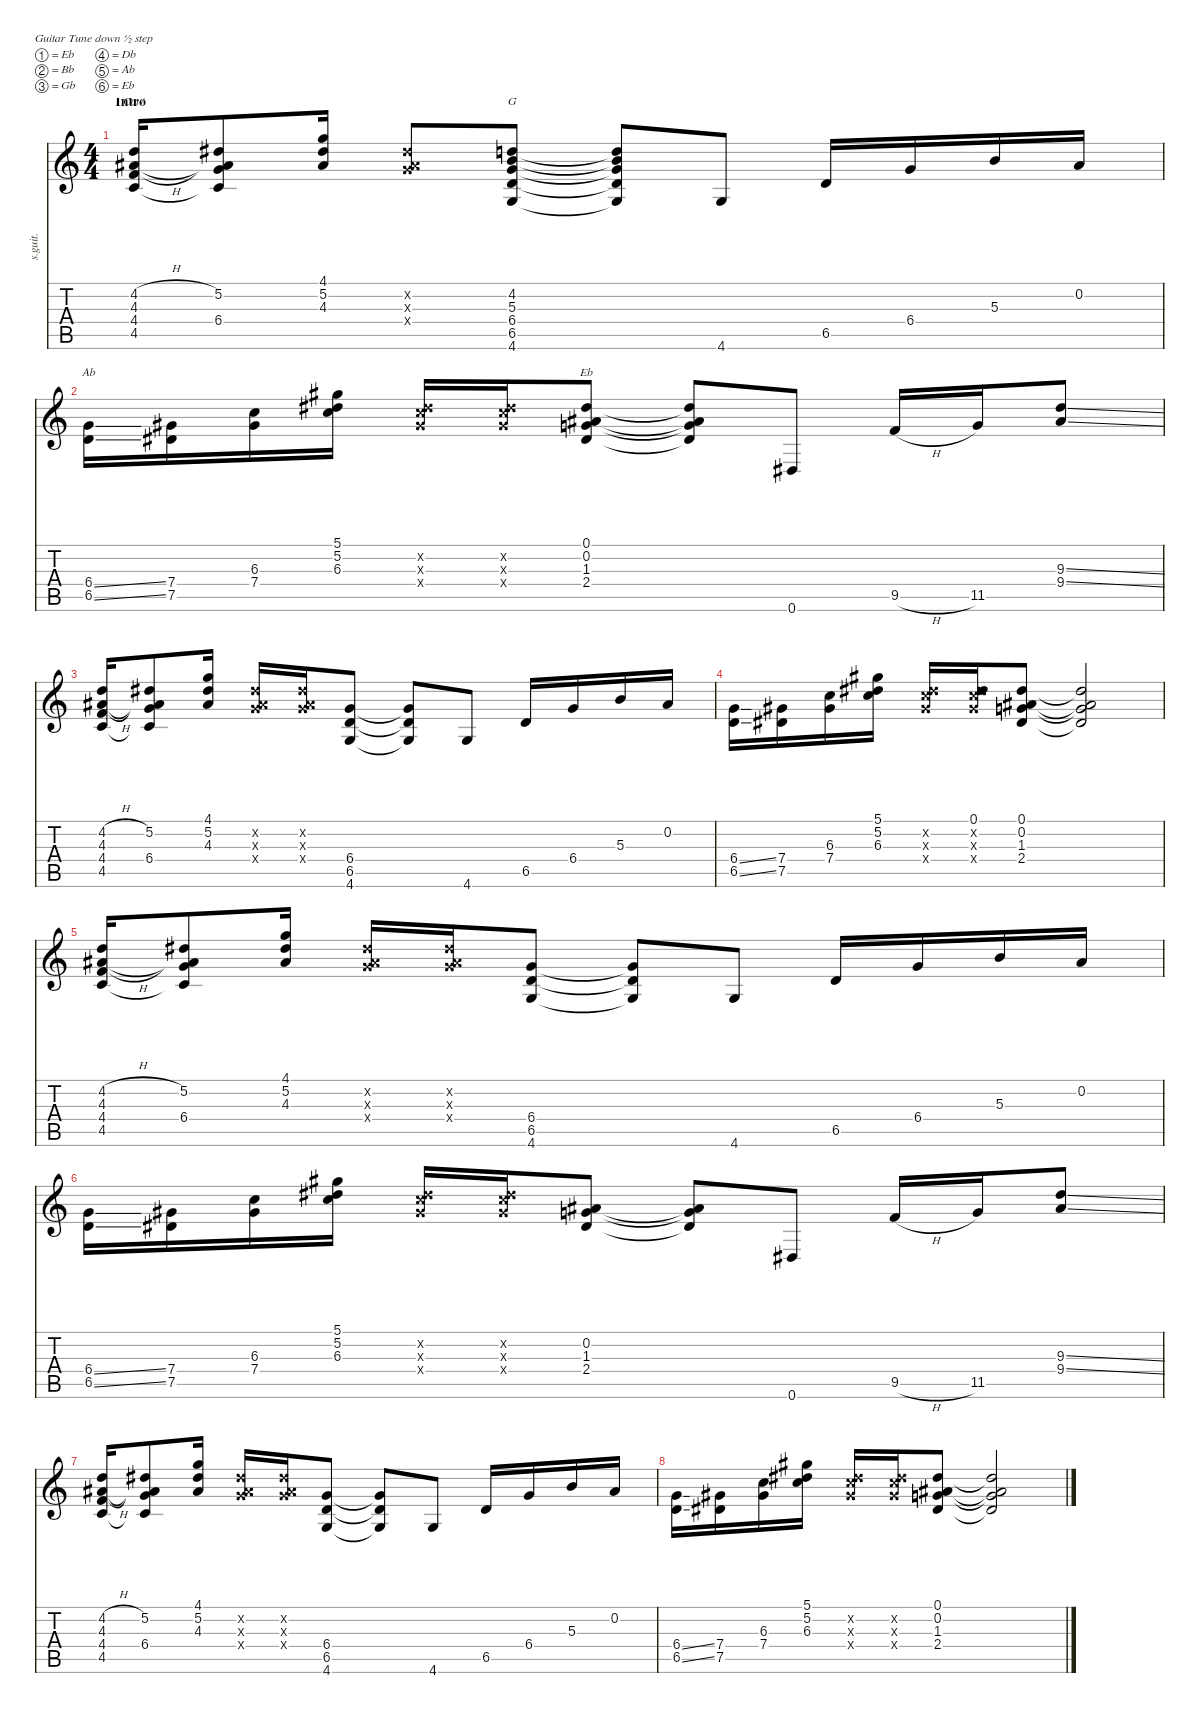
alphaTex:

\defaultSystemsLayout 4
\hideDynamics
\bracketExtendMode nobrackets
\track ("Lead Guitar (Rivers Cuomo)" "s.guit.") {instrument electricguitarclean}
\staff {score tabs}
\tuning (Eb4 Bb3 Gb3 Db3 Ab2 Eb2)
\chord ("Cm7" 3 1 2 2 0 x) {showdiagram false}
\chord ("G" 3 1 2 2 0 x) {showdiagram false}
\chord ("Ab" 3 1 2 2 0 x) {showdiagram false}
\chord ("Eb" 3 1 2 2 0 x) {showdiagram false}
\ts (4 4)
\beaming (8 2 2 2 2)
\section ("" "Intro")
\tempo (76 hide)
\clef g2
\ks c
(4.2{h} 4.3{acc #} 4.4{h} 4.5).16{ch "Cm7" lyrics (0 "") lyrics (1 "") lyrics (2 "") lyrics (3 "") lyrics (4 "") lyrics (5 "") lyrics (6 "") lyrics (7 "") lyrics (8 "") lyrics (9 "") dy f instrument electricguitarclean} (5.2{acc #} 4.3{t acc #} 6.4 4.5{t}).8{lyrics (0 "") lyrics (1 "") lyrics (2 "") lyrics (3 "") lyrics (4 "") lyrics (5 "") lyrics (6 "") lyrics (7 "") lyrics (8 "") lyrics (9 "")} (4.1 5.2{acc #} 4.3{acc #}).16{lyrics (0 "") lyrics (1 "") lyrics (2 "") lyrics (3 "") lyrics (4 "") lyrics (5 "") lyrics (6 "") lyrics (7 "") lyrics (8 "") lyrics (9 "")} (5.2{x acc #} 4.3{x acc #} 6.4{x}).8{lyrics (0 "") lyrics (1 "") lyrics (2 "") lyrics (3 "") lyrics (4 "") lyrics (5 "") lyrics (6 "") lyrics (7 "") lyrics (8 "") lyrics (9 "")} (4.2 5.3 6.4 6.5 4.6).8{ch "G" lyrics (0 "") lyrics (1 "") lyrics (2 "") lyrics (3 "") lyrics (4 "") lyrics (5 "") lyrics (6 "") lyrics (7 "") lyrics (8 "") lyrics (9 "")} (4.2{t} 5.3{t} 6.4{t} 6.5{t} 4.6{t}).8{lyrics (0 "") lyrics (1 "") lyrics (2 "") lyrics (3 "") lyrics (4 "") lyrics (5 "") lyrics (6 "") lyrics (7 "") lyrics (8 "") lyrics (9 "")} 4.6.8{lyrics (0 "") lyrics (1 "") lyrics (2 "") lyrics (3 "") lyrics (4 "") lyrics (5 "") lyrics (6 "") lyrics (7 "") lyrics (8 "") lyrics (9 "")} 6.5.16{lyrics (0 "") lyrics (1 "") lyrics (2 "") lyrics (3 "") lyrics (4 "") lyrics (5 "") lyrics (6 "") lyrics (7 "") lyrics (8 "") lyrics (9 "")} 6.4.16{lyrics (0 "") lyrics (1 "") lyrics (2 "") lyrics (3 "") lyrics (4 "") lyrics (5 "") lyrics (6 "") lyrics (7 "") lyrics (8 "") lyrics (9 "")} 5.3.16{lyrics (0 "") lyrics (1 "") lyrics (2 "") lyrics (3 "") lyrics (4 "") lyrics (5 "") lyrics (6 "") lyrics (7 "") lyrics (8 "") lyrics (9 "")} 0.2{acc #}.16{lyrics (0 "") lyrics (1 "") lyrics (2 "") lyrics (3 "") lyrics (4 "") lyrics (5 "") lyrics (6 "") lyrics (7 "") lyrics (8 "") lyrics (9 "")} |
(6.4{ss} 6.5{ss}).16{ch "Ab" lyrics (0 "") lyrics (1 "") lyrics (2 "") lyrics (3 "") lyrics (4 "") lyrics (5 "") lyrics (6 "") lyrics (7 "") lyrics (8 "") lyrics (9 "")} (7.4{acc #} 7.5{acc #}).16{lyrics (0 "") lyrics (1 "") lyrics (2 "") lyrics (3 "") lyrics (4 "") lyrics (5 "") lyrics (6 "") lyrics (7 "") lyrics (8 "") lyrics (9 "")} (6.3 7.4{acc #}).16{lyrics (0 "") lyrics (1 "") lyrics (2 "") lyrics (3 "") lyrics (4 "") lyrics (5 "") lyrics (6 "") lyrics (7 "") lyrics (8 "") lyrics (9 "")} (5.1{acc #} 5.2{acc #} 6.3).16{lyrics (0 "") lyrics (1 "") lyrics (2 "") lyrics (3 "") lyrics (4 "") lyrics (5 "") lyrics (6 "") lyrics (7 "") lyrics (8 "") lyrics (9 "")} (5.2{x acc #} 6.3{x} 7.4{x acc #}).16{lyrics (0 "") lyrics (1 "") lyrics (2 "") lyrics (3 "") lyrics (4 "") lyrics (5 "") lyrics (6 "") lyrics (7 "") lyrics (8 "") lyrics (9 "")} (5.2{x acc #} 6.3{x} 7.4{x acc #}).16{lyrics (0 "") lyrics (1 "") lyrics (2 "") lyrics (3 "") lyrics (4 "") lyrics (5 "") lyrics (6 "") lyrics (7 "") lyrics (8 "") lyrics (9 "")} (0.1{acc #} 0.2{acc #} 1.3 2.4{acc #}).8{ch "Eb" lyrics (0 "") lyrics (1 "") lyrics (2 "") lyrics (3 "") lyrics (4 "") lyrics (5 "") lyrics (6 "") lyrics (7 "") lyrics (8 "") lyrics (9 "")} (0.1{t acc #} 0.2{t acc #} 1.3{t} 2.4{t acc #}).8{lyrics (0 "") lyrics (1 "") lyrics (2 "") lyrics (3 "") lyrics (4 "") lyrics (5 "") lyrics (6 "") lyrics (7 "") lyrics (8 "") lyrics (9 "")} 0.6{acc #}.8{lyrics (0 "") lyrics (1 "") lyrics (2 "") lyrics (3 "") lyrics (4 "") lyrics (5 "") lyrics (6 "") lyrics (7 "") lyrics (8 "") lyrics (9 "")} 9.5{h}.16{lyrics (0 "") lyrics (1 "") lyrics (2 "") lyrics (3 "") lyrics (4 "") lyrics (5 "") lyrics (6 "") lyrics (7 "") lyrics (8 "") lyrics (9 "")} 11.5.16{lyrics (0 "") lyrics (1 "") lyrics (2 "") lyrics (3 "") lyrics (4 "") lyrics (5 "") lyrics (6 "") lyrics (7 "") lyrics (8 "") lyrics (9 "")} (9.3{ss acc #} 9.4{ss acc #}).8{lyrics (0 "") lyrics (1 "") lyrics (2 "") lyrics (3 "") lyrics (4 "") lyrics (5 "") lyrics (6 "") lyrics (7 "") lyrics (8 "") lyrics (9 "")} |
(4.2{h} 4.3{acc #} 4.4{h} 4.5).16{lyrics (0 "") lyrics (1 "") lyrics (2 "") lyrics (3 "") lyrics (4 "") lyrics (5 "") lyrics (6 "") lyrics (7 "") lyrics (8 "") lyrics (9 "")} (5.2{acc #} 4.3{t acc #} 6.4 4.5{t}).8{lyrics (0 "") lyrics (1 "") lyrics (2 "") lyrics (3 "") lyrics (4 "") lyrics (5 "") lyrics (6 "") lyrics (7 "") lyrics (8 "") lyrics (9 "")} (4.1 5.2{acc #} 4.3{acc #}).16{lyrics (0 "") lyrics (1 "") lyrics (2 "") lyrics (3 "") lyrics (4 "") lyrics (5 "") lyrics (6 "") lyrics (7 "") lyrics (8 "") lyrics (9 "")} (5.2{x acc #} 4.3{x acc #} 6.4{x}).16{lyrics (0 "") lyrics (1 "") lyrics (2 "") lyrics (3 "") lyrics (4 "") lyrics (5 "") lyrics (6 "") lyrics (7 "") lyrics (8 "") lyrics (9 "")} (5.2{x acc #} 4.3{x acc #} 6.4{x}).16{lyrics (0 "") lyrics (1 "") lyrics (2 "") lyrics (3 "") lyrics (4 "") lyrics (5 "") lyrics (6 "") lyrics (7 "") lyrics (8 "") lyrics (9 "")} (6.4 6.5 4.6).8{lyrics (0 "") lyrics (1 "") lyrics (2 "") lyrics (3 "") lyrics (4 "") lyrics (5 "") lyrics (6 "") lyrics (7 "") lyrics (8 "") lyrics (9 "")} (6.4{t} 6.5{t} 4.6{t}).8{lyrics (0 "") lyrics (1 "") lyrics (2 "") lyrics (3 "") lyrics (4 "") lyrics (5 "") lyrics (6 "") lyrics (7 "") lyrics (8 "") lyrics (9 "")} 4.6.8{lyrics (0 "") lyrics (1 "") lyrics (2 "") lyrics (3 "") lyrics (4 "") lyrics (5 "") lyrics (6 "") lyrics (7 "") lyrics (8 "") lyrics (9 "")} 6.5.16{lyrics (0 "") lyrics (1 "") lyrics (2 "") lyrics (3 "") lyrics (4 "") lyrics (5 "") lyrics (6 "") lyrics (7 "") lyrics (8 "") lyrics (9 "")} 6.4.16{lyrics (0 "") lyrics (1 "") lyrics (2 "") lyrics (3 "") lyrics (4 "") lyrics (5 "") lyrics (6 "") lyrics (7 "") lyrics (8 "") lyrics (9 "")} 5.3.16{lyrics (0 "") lyrics (1 "") lyrics (2 "") lyrics (3 "") lyrics (4 "") lyrics (5 "") lyrics (6 "") lyrics (7 "") lyrics (8 "") lyrics (9 "")} 0.2{acc #}.16{lyrics (0 "") lyrics (1 "") lyrics (2 "") lyrics (3 "") lyrics (4 "") lyrics (5 "") lyrics (6 "") lyrics (7 "") lyrics (8 "") lyrics (9 "")} |
(6.4{ss} 6.5{ss}).16{lyrics (0 "") lyrics (1 "") lyrics (2 "") lyrics (3 "") lyrics (4 "") lyrics (5 "") lyrics (6 "") lyrics (7 "") lyrics (8 "") lyrics (9 "")} (7.4{acc #} 7.5{acc #}).16{lyrics (0 "") lyrics (1 "") lyrics (2 "") lyrics (3 "") lyrics (4 "") lyrics (5 "") lyrics (6 "") lyrics (7 "") lyrics (8 "") lyrics (9 "")} (6.3 7.4{acc #}).16{lyrics (0 "") lyrics (1 "") lyrics (2 "") lyrics (3 "") lyrics (4 "") lyrics (5 "") lyrics (6 "") lyrics (7 "") lyrics (8 "") lyrics (9 "")} (5.1{acc #} 5.2{acc #} 6.3).16{lyrics (0 "") lyrics (1 "") lyrics (2 "") lyrics (3 "") lyrics (4 "") lyrics (5 "") lyrics (6 "") lyrics (7 "") lyrics (8 "") lyrics (9 "")} (5.2{x acc #} 6.3{x} 7.4{x acc #}).16{lyrics (0 "") lyrics (1 "") lyrics (2 "") lyrics (3 "") lyrics (4 "") lyrics (5 "") lyrics (6 "") lyrics (7 "") lyrics (8 "") lyrics (9 "")} (0.1{acc #} 5.2{x acc #} 6.3{x} 7.4{x acc #}).16{lyrics (0 "") lyrics (1 "") lyrics (2 "") lyrics (3 "") lyrics (4 "") lyrics (5 "") lyrics (6 "") lyrics (7 "") lyrics (8 "") lyrics (9 "")} (0.1{acc #} 0.2{acc #} 1.3 2.4{acc #}).8{lyrics (0 "") lyrics (1 "") lyrics (2 "") lyrics (3 "") lyrics (4 "") lyrics (5 "") lyrics (6 "") lyrics (7 "") lyrics (8 "") lyrics (9 "")} (0.1{t acc #} 0.2{t acc #} 1.3{t} 2.4{t acc #}).2{lyrics (0 "") lyrics (1 "") lyrics (2 "") lyrics (3 "") lyrics (4 "") lyrics (5 "") lyrics (6 "") lyrics (7 "") lyrics (8 "") lyrics (9 "")} |
(4.2{h} 4.3{acc #} 4.4{h} 4.5).16{lyrics (0 "") lyrics (1 "") lyrics (2 "") lyrics (3 "") lyrics (4 "") lyrics (5 "") lyrics (6 "") lyrics (7 "") lyrics (8 "") lyrics (9 "")} (5.2{acc #} 4.3{t acc #} 6.4 4.5{t}).8{lyrics (0 "") lyrics (1 "") lyrics (2 "") lyrics (3 "") lyrics (4 "") lyrics (5 "") lyrics (6 "") lyrics (7 "") lyrics (8 "") lyrics (9 "")} (4.1 5.2{acc #} 4.3{acc #}).16{lyrics (0 "") lyrics (1 "") lyrics (2 "") lyrics (3 "") lyrics (4 "") lyrics (5 "") lyrics (6 "") lyrics (7 "") lyrics (8 "") lyrics (9 "")} (5.2{x acc #} 4.3{x acc #} 6.4{x}).16{lyrics (0 "") lyrics (1 "") lyrics (2 "") lyrics (3 "") lyrics (4 "") lyrics (5 "") lyrics (6 "") lyrics (7 "") lyrics (8 "") lyrics (9 "")} (5.2{x acc #} 4.3{x acc #} 6.4{x}).16{lyrics (0 "") lyrics (1 "") lyrics (2 "") lyrics (3 "") lyrics (4 "") lyrics (5 "") lyrics (6 "") lyrics (7 "") lyrics (8 "") lyrics (9 "")} (6.4 6.5 4.6).8{lyrics (0 "") lyrics (1 "") lyrics (2 "") lyrics (3 "") lyrics (4 "") lyrics (5 "") lyrics (6 "") lyrics (7 "") lyrics (8 "") lyrics (9 "")} (6.4{t} 6.5{t} 4.6{t}).8{lyrics (0 "") lyrics (1 "") lyrics (2 "") lyrics (3 "") lyrics (4 "") lyrics (5 "") lyrics (6 "") lyrics (7 "") lyrics (8 "") lyrics (9 "")} 4.6.8{lyrics (0 "") lyrics (1 "") lyrics (2 "") lyrics (3 "") lyrics (4 "") lyrics (5 "") lyrics (6 "") lyrics (7 "") lyrics (8 "") lyrics (9 "")} 6.5.16{lyrics (0 "") lyrics (1 "") lyrics (2 "") lyrics (3 "") lyrics (4 "") lyrics (5 "") lyrics (6 "") lyrics (7 "") lyrics (8 "") lyrics (9 "")} 6.4.16{lyrics (0 "") lyrics (1 "") lyrics (2 "") lyrics (3 "") lyrics (4 "") lyrics (5 "") lyrics (6 "") lyrics (7 "") lyrics (8 "") lyrics (9 "")} 5.3.16{lyrics (0 "") lyrics (1 "") lyrics (2 "") lyrics (3 "") lyrics (4 "") lyrics (5 "") lyrics (6 "") lyrics (7 "") lyrics (8 "") lyrics (9 "")} 0.2{acc #}.16{lyrics (0 "") lyrics (1 "") lyrics (2 "") lyrics (3 "") lyrics (4 "") lyrics (5 "") lyrics (6 "") lyrics (7 "") lyrics (8 "") lyrics (9 "")} |
(6.4{ss} 6.5{ss}).16{lyrics (0 "") lyrics (1 "") lyrics (2 "") lyrics (3 "") lyrics (4 "") lyrics (5 "") lyrics (6 "") lyrics (7 "") lyrics (8 "") lyrics (9 "")} (7.4{acc #} 7.5{acc #}).16{lyrics (0 "") lyrics (1 "") lyrics (2 "") lyrics (3 "") lyrics (4 "") lyrics (5 "") lyrics (6 "") lyrics (7 "") lyrics (8 "") lyrics (9 "")} (6.3 7.4{acc #}).16{lyrics (0 "") lyrics (1 "") lyrics (2 "") lyrics (3 "") lyrics (4 "") lyrics (5 "") lyrics (6 "") lyrics (7 "") lyrics (8 "") lyrics (9 "")} (5.1{acc #} 5.2{acc #} 6.3).16{lyrics (0 "") lyrics (1 "") lyrics (2 "") lyrics (3 "") lyrics (4 "") lyrics (5 "") lyrics (6 "") lyrics (7 "") lyrics (8 "") lyrics (9 "")} (5.2{x acc #} 6.3{x} 7.4{x acc #}).16{lyrics (0 "") lyrics (1 "") lyrics (2 "") lyrics (3 "") lyrics (4 "") lyrics (5 "") lyrics (6 "") lyrics (7 "") lyrics (8 "") lyrics (9 "")} (5.2{x acc #} 6.3{x} 7.4{x acc #}).16{lyrics (0 "") lyrics (1 "") lyrics (2 "") lyrics (3 "") lyrics (4 "") lyrics (5 "") lyrics (6 "") lyrics (7 "") lyrics (8 "") lyrics (9 "")} (0.2{acc #} 1.3 2.4{acc #}).8{lyrics (0 "") lyrics (1 "") lyrics (2 "") lyrics (3 "") lyrics (4 "") lyrics (5 "") lyrics (6 "") lyrics (7 "") lyrics (8 "") lyrics (9 "")} (0.2{t acc #} 1.3{t} 2.4{t acc #}).8{lyrics (0 "") lyrics (1 "") lyrics (2 "") lyrics (3 "") lyrics (4 "") lyrics (5 "") lyrics (6 "") lyrics (7 "") lyrics (8 "") lyrics (9 "")} 0.6{acc #}.8{lyrics (0 "") lyrics (1 "") lyrics (2 "") lyrics (3 "") lyrics (4 "") lyrics (5 "") lyrics (6 "") lyrics (7 "") lyrics (8 "") lyrics (9 "")} 9.5{h}.16{lyrics (0 "") lyrics (1 "") lyrics (2 "") lyrics (3 "") lyrics (4 "") lyrics (5 "") lyrics (6 "") lyrics (7 "") lyrics (8 "") lyrics (9 "")} 11.5.16{lyrics (0 "") lyrics (1 "") lyrics (2 "") lyrics (3 "") lyrics (4 "") lyrics (5 "") lyrics (6 "") lyrics (7 "") lyrics (8 "") lyrics (9 "")} (9.3{ss acc #} 9.4{ss acc #}).8{lyrics (0 "") lyrics (1 "") lyrics (2 "") lyrics (3 "") lyrics (4 "") lyrics (5 "") lyrics (6 "") lyrics (7 "") lyrics (8 "") lyrics (9 "")} |
(4.2{h} 4.3{acc #} 4.4{h} 4.5).16{lyrics (0 "") lyrics (1 "") lyrics (2 "") lyrics (3 "") lyrics (4 "") lyrics (5 "") lyrics (6 "") lyrics (7 "") lyrics (8 "") lyrics (9 "")} (5.2{acc #} 4.3{t acc #} 6.4 4.5{t}).8{lyrics (0 "") lyrics (1 "") lyrics (2 "") lyrics (3 "") lyrics (4 "") lyrics (5 "") lyrics (6 "") lyrics (7 "") lyrics (8 "") lyrics (9 "")} (4.1 5.2{acc #} 4.3{acc #}).16{lyrics (0 "") lyrics (1 "") lyrics (2 "") lyrics (3 "") lyrics (4 "") lyrics (5 "") lyrics (6 "") lyrics (7 "") lyrics (8 "") lyrics (9 "")} (5.2{x acc #} 4.3{x acc #} 6.4{x}).16{lyrics (0 "") lyrics (1 "") lyrics (2 "") lyrics (3 "") lyrics (4 "") lyrics (5 "") lyrics (6 "") lyrics (7 "") lyrics (8 "") lyrics (9 "")} (5.2{x acc #} 4.3{x acc #} 6.4{x}).16{lyrics (0 "") lyrics (1 "") lyrics (2 "") lyrics (3 "") lyrics (4 "") lyrics (5 "") lyrics (6 "") lyrics (7 "") lyrics (8 "") lyrics (9 "")} (6.4 6.5 4.6).8{lyrics (0 "") lyrics (1 "") lyrics (2 "") lyrics (3 "") lyrics (4 "") lyrics (5 "") lyrics (6 "") lyrics (7 "") lyrics (8 "") lyrics (9 "")} (6.4{t} 6.5{t} 4.6{t}).8{lyrics (0 "") lyrics (1 "") lyrics (2 "") lyrics (3 "") lyrics (4 "") lyrics (5 "") lyrics (6 "") lyrics (7 "") lyrics (8 "") lyrics (9 "")} 4.6.8{lyrics (0 "") lyrics (1 "") lyrics (2 "") lyrics (3 "") lyrics (4 "") lyrics (5 "") lyrics (6 "") lyrics (7 "") lyrics (8 "") lyrics (9 "")} 6.5.16{lyrics (0 "") lyrics (1 "") lyrics (2 "") lyrics (3 "") lyrics (4 "") lyrics (5 "") lyrics (6 "") lyrics (7 "") lyrics (8 "") lyrics (9 "")} 6.4.16{lyrics (0 "") lyrics (1 "") lyrics (2 "") lyrics (3 "") lyrics (4 "") lyrics (5 "") lyrics (6 "") lyrics (7 "") lyrics (8 "") lyrics (9 "")} 5.3.16{lyrics (0 "") lyrics (1 "") lyrics (2 "") lyrics (3 "") lyrics (4 "") lyrics (5 "") lyrics (6 "") lyrics (7 "") lyrics (8 "") lyrics (9 "")} 0.2{acc #}.16{lyrics (0 "") lyrics (1 "") lyrics (2 "") lyrics (3 "") lyrics (4 "") lyrics (5 "") lyrics (6 "") lyrics (7 "") lyrics (8 "") lyrics (9 "")} |
(6.4{ss} 6.5{ss}).16{lyrics (0 "") lyrics (1 "") lyrics (2 "") lyrics (3 "") lyrics (4 "") lyrics (5 "") lyrics (6 "") lyrics (7 "") lyrics (8 "") lyrics (9 "")} (7.4{acc #} 7.5{acc #}).16{lyrics (0 "") lyrics (1 "") lyrics (2 "") lyrics (3 "") lyrics (4 "") lyrics (5 "") lyrics (6 "") lyrics (7 "") lyrics (8 "") lyrics (9 "")} (6.3 7.4{acc #}).16{lyrics (0 "") lyrics (1 "") lyrics (2 "") lyrics (3 "") lyrics (4 "") lyrics (5 "") lyrics (6 "") lyrics (7 "") lyrics (8 "") lyrics (9 "")} (5.1{acc #} 5.2{acc #} 6.3).16{lyrics (0 "") lyrics (1 "") lyrics (2 "") lyrics (3 "") lyrics (4 "") lyrics (5 "") lyrics (6 "") lyrics (7 "") lyrics (8 "") lyrics (9 "")} (5.2{x acc #} 6.3{x} 7.4{x acc #}).16{lyrics (0 "") lyrics (1 "") lyrics (2 "") lyrics (3 "") lyrics (4 "") lyrics (5 "") lyrics (6 "") lyrics (7 "") lyrics (8 "") lyrics (9 "")} (5.2{x acc #} 6.3{x} 7.4{x acc #}).16{lyrics (0 "") lyrics (1 "") lyrics (2 "") lyrics (3 "") lyrics (4 "") lyrics (5 "") lyrics (6 "") lyrics (7 "") lyrics (8 "") lyrics (9 "")} (0.1{acc #} 0.2{acc #} 1.3 2.4{acc #}).8{lyrics (0 "") lyrics (1 "") lyrics (2 "") lyrics (3 "") lyrics (4 "") lyrics (5 "") lyrics (6 "") lyrics (7 "") lyrics (8 "") lyrics (9 "")} (0.1{t acc #} 0.2{t acc #} 1.3{t} 2.4{t acc #}).2{lyrics (0 "") lyrics (1 "") lyrics (2 "") lyrics (3 "") lyrics (4 "") lyrics (5 "") lyrics (6 "") lyrics (7 "") lyrics (8 "") lyrics (9 "")}
